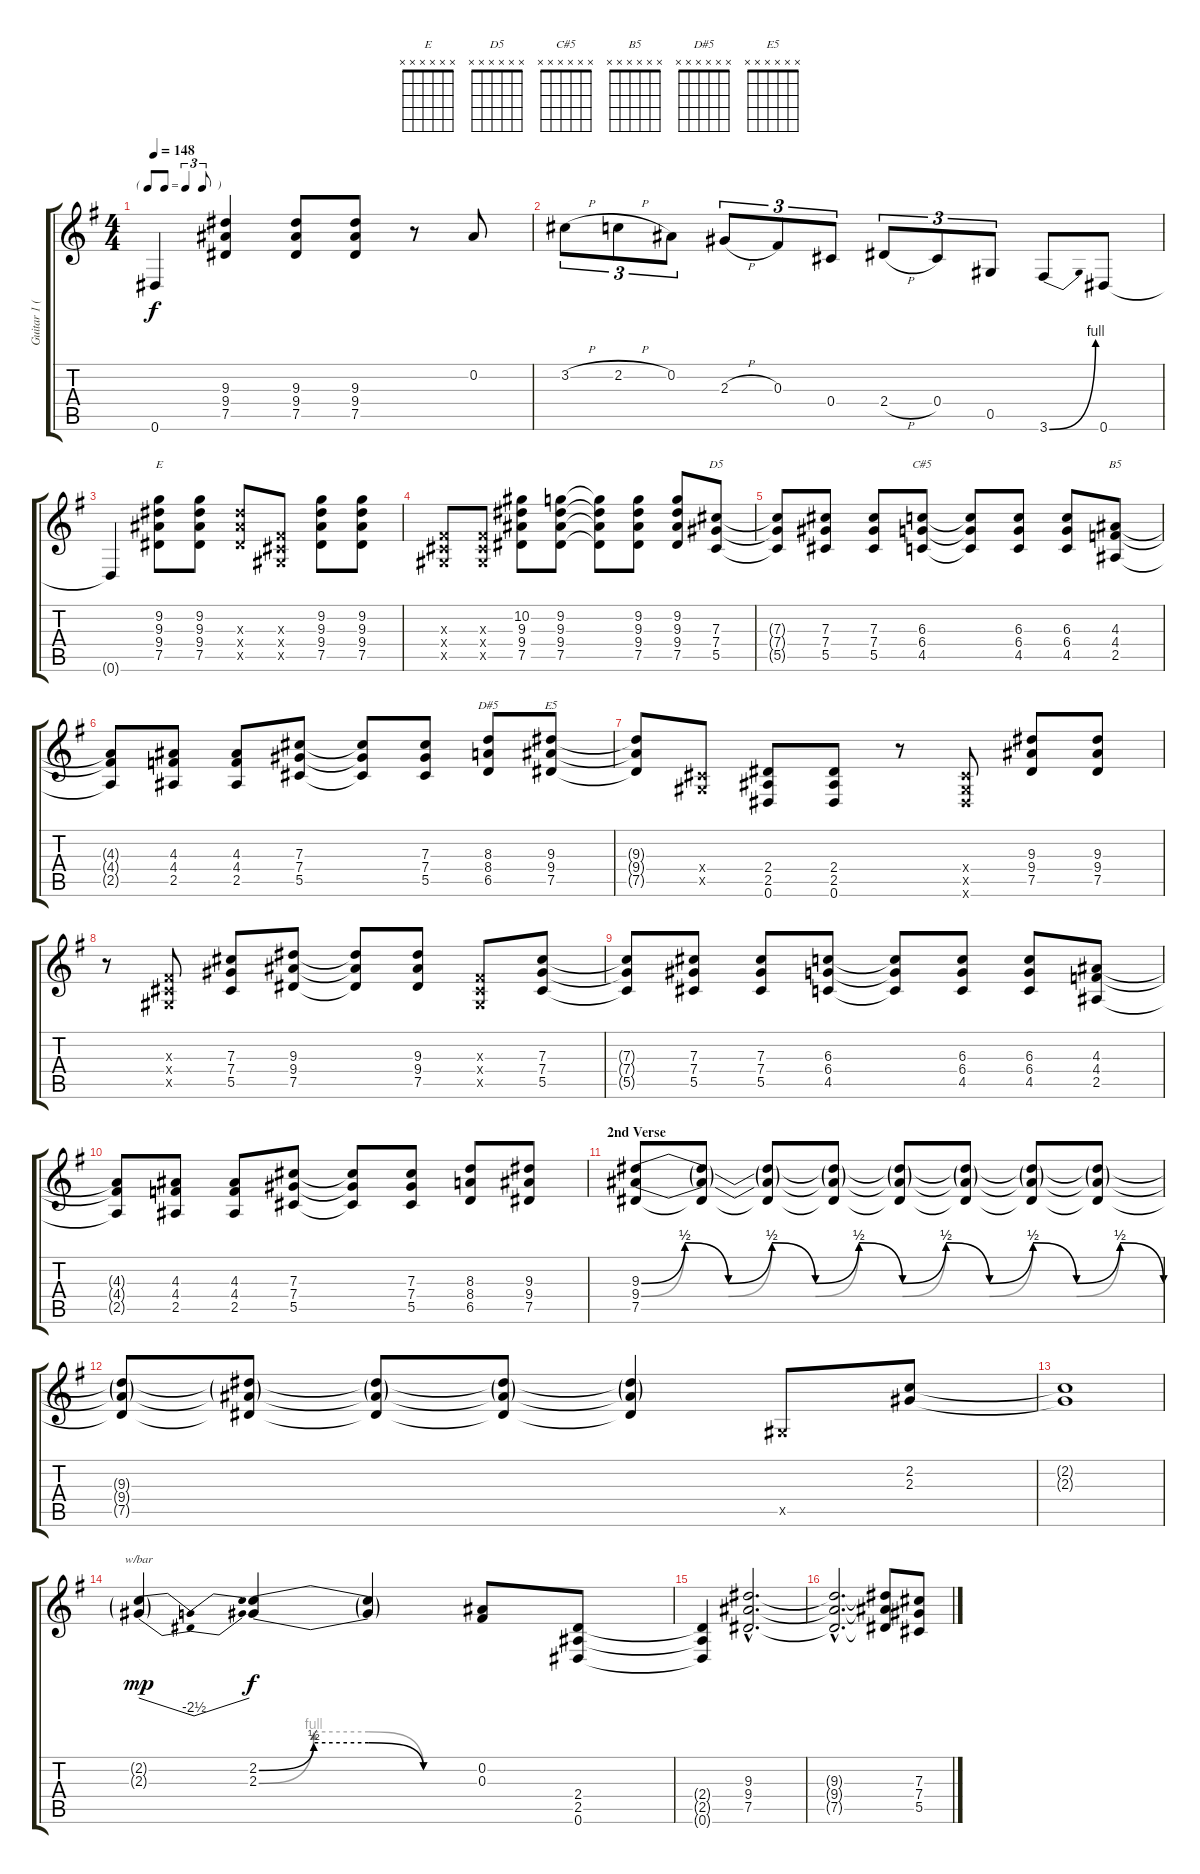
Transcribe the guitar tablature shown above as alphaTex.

\track ("Guitar 1 (Slash)" "Guitar 1 (") {instrument overdrivenguitar}
\staff {score tabs}
\tuning (Eb4 Bb3 Gb3 Db3 Ab2 Eb2) {hide}
\chord ("E" x x x x x x)
\chord ("D5" x x x x x x)
\chord ("C#5" x x x x x x)
\chord ("B5" x x x x x x)
\chord ("D#5" x x x x x x)
\chord ("E5" x x x x x x)
\ts (4 4)
\tf triplet8th
\tempo 148
\clef g2
\ks g
0.6{t}.4{dy f} (9.3 9.4 7.5).4 (9.3 9.4 7.5).8 (9.3 9.4 7.5).8 r.8 0.2.8 |
3.2{h}.8{tu (3 2)} 2.2{h}.8{tu (3 2)} 0.2.8{tu (3 2)} 2.3{h}.8{tu (3 2)} 0.3.8{tu (3 2)} 0.4.8{tu (3 2)} 2.4{h}.8{tu (3 2)} 0.4.8{tu (3 2)} 0.5.8{tu (3 2)} 3.6{be (bend 0 0 60 4)}.8 0.6.8 |
0.6{t}.4 (9.2 9.3 9.4 7.5).8{ch "E"} (9.2 9.3 9.4 7.5).8 (9.3{x} 9.4{x} 7.5{x}).8 (0.3{x} 0.4{x} 0.5{x}).8 (9.2 9.3 9.4 7.5).8 (9.2 9.3 9.4 7.5).8 |
(0.3{x} 0.4{x} 0.5{x}).8 (0.3{x} 0.4{x} 0.5{x}).8 (10.2 9.3 9.4 7.5).8 (9.2 9.3 9.4 7.5).8 (9.2{t} 9.3{t} 9.4{t} 7.5{t}).8 (9.2 9.3 9.4 7.5).8 (9.2 9.3 9.4 7.5).8 (7.3 7.4 5.5).8{ch "D5"} |
(7.3{t} 7.4{t} 5.5{t}).8 (7.3 7.4 5.5).8 (7.3 7.4 5.5).8 (6.3 6.4 4.5).8{ch "C#5"} (6.3{t} 6.4{t} 4.5{t}).8 (6.3 6.4 4.5).8 (6.3 6.4 4.5).8 (4.3 4.4 2.5).8{ch "B5"} |
(4.3{t} 4.4{t} 2.5{t}).8 (4.3 4.4 2.5).8 (4.3 4.4 2.5).8 (7.3 7.4 5.5).8 (7.3{t} 7.4{t} 5.5{t}).8 (7.3 7.4 5.5).8 (8.3 8.4 6.5).8{ch "D#5"} (9.3 9.4 7.5).8{ch "E5"} |
(9.3{t} 9.4{t} 7.5{t}).8 (0.4{x} 0.5{x}).8 (2.4 2.5 0.6).8 (2.4 2.5 0.6).8 r.8 (0.4{x} 0.5{x} 0.6{x}).8 (9.3 9.4 7.5).8 (9.3 9.4 7.5).8 |
r.8 (0.3{x} 0.4{x} 0.5{x}).8 (7.3 7.4 5.5).8 (9.3 9.4 7.5).8 (9.3{t} 9.4{t} 7.5{t}).8 (9.3 9.4 7.5).8 (0.3{x} 0.4{x} 0.5{x}).8 (7.3 7.4 5.5).8 |
(7.3{t} 7.4{t} 5.5{t}).8 (7.3 7.4 5.5).8 (7.3 7.4 5.5).8 (6.3 6.4 4.5).8 (6.3{t} 6.4{t} 4.5{t}).8 (6.3 6.4 4.5).8 (6.3 6.4 4.5).8 (4.3 4.4 2.5).8 |
(4.3{t} 4.4{t} 2.5{t}).8 (4.3 4.4 2.5).8 (4.3 4.4 2.5).8 (7.3 7.4 5.5).8 (7.3{t} 7.4{t} 5.5{t}).8 (7.3 7.4 5.5).8 (8.3 8.4 6.5).8 (9.3 9.4 7.5).8 |
\section ("" "2nd Verse")
(9.3{be (custom 0 0 5 2 10 0 15 2 20 0 25 2 30 0 35 2 40 0 45 2 50 0 55 2 60 0)} 9.4{be (custom 0 0 5 2 10 0 15 2 20 0 25 2 30 0 35 2 40 0 45 2 50 0 55 2 60 0)} 7.5).8 (9.3{t} 9.4{t} 7.5{t}).8 (9.3{t} 9.4{t} 7.5{t}).8 (9.3{t} 9.4{t} 7.5{t}).8 (9.3{t} 9.4{t} 7.5{t}).8 (9.3{t} 9.4{t} 7.5{t}).8 (9.3{t} 9.4{t} 7.5{t}).8 (9.3{t} 9.4{t} 7.5{t}).8 |
(9.3{t} 9.4{t} 7.5{t}).8 (9.3{t} 9.4{t} 7.5{t}).8 (9.3{t} 9.4{t} 7.5{t}).8 (9.3{t} 9.4{t} 7.5{t}).8 (9.3{t} 9.4{t} 7.5{t}).4 0.5{x}.8 (2.2 2.3).8 |
(2.2{t} 2.3{t}).1 |
(2.2{g} 2.3{g}).4{tbe (dip default 0 0 55 -10 60 0) dy mp} (2.2{be (custom 0 0 15 2 30 2 45 0 60 0)} 2.3{be (custom 0 0 15 4 30 4 45 0 60 0)}).4{dy f} (2.2{t} 2.3{t}).4 (0.2 0.3).8 (2.4 2.5 0.6).8 |
(2.4{t} 2.5{t} 0.6{t}).4 (9.3{hac} 9.4{hac} 7.5{hac}).2{d} |
(9.3{hac t} 9.4{hac t} 7.5{hac t}).2{d} (9.3{t} 9.4{t} 7.5{t}).8 (7.3 7.4 5.5).8
